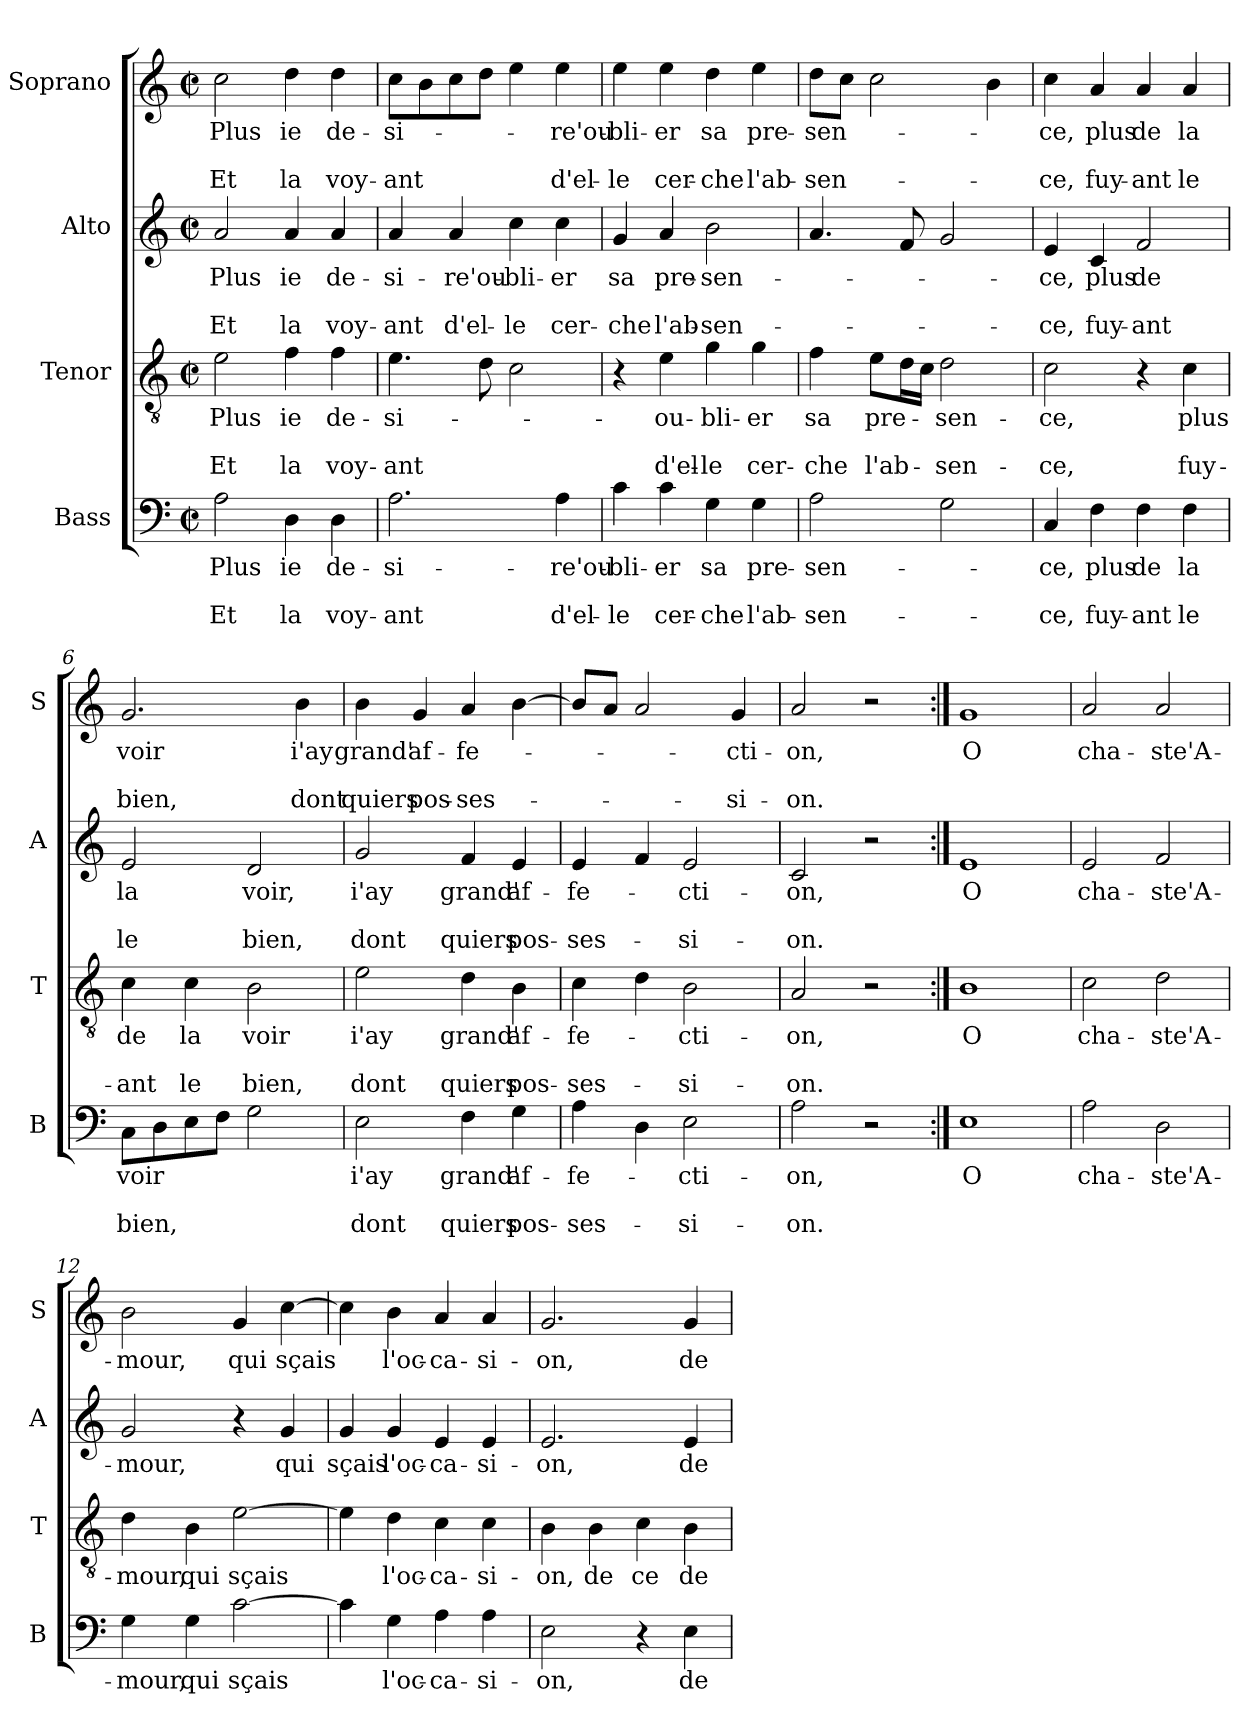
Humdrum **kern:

**kern	**text	**text	**text	**kern	**text	**text	**text	**kern	**text	**text	**text	**kern	**text	**text	**text
*part4	*part4	*part4	*part4	*part3	*part3	*part3	*part3	*part2	*part2	*part2	*part2	*part1	*part1	*part1	*part1
*staff4	*staff4	*staff4	*staff4	*staff3	*staff3	*staff3	*staff3	*staff2	*staff2	*staff2	*staff2	*staff1	*staff1	*staff1	*staff1
*I"Bass	*	*	*	*I"Tenor	*	*	*	*I"Alto	*	*	*	*I"Soprano	*	*	*
*I'B	*	*	*	*I'T	*	*	*	*I'A	*	*	*	*I'S	*	*	*
*clefF4	*	*	*	*clefGv2	*	*	*	*clefG2	*	*	*	*clefG2	*	*	*
*k[]	*	*	*	*k[]	*	*	*	*k[]	*	*	*	*k[]	*	*	*
*C:	*	*	*	*C:	*	*	*	*C:	*	*	*	*C:	*	*	*
*M2/2	*	*	*	*M2/2	*	*	*	*M2/2	*	*	*	*M2/2	*	*	*
*met(c|)	*	*	*	*met(c|)	*	*	*	*met(c|)	*	*	*	*met(c|)	*	*	*
=1	=1	=1	=1	=1	=1	=1	=1	=1	=1	=1	=1	=1	=1	=1	=1
!	!LO:LY:b	!	!LO:LY:b	!	!LO:LY:b	!	!LO:LY:b	!	!LO:LY:b	!	!LO:LY:b	!	!LO:LY:b	!	!LO:LY:b
2A\	Plus	.	Et	2e\	Plus	.	Et	2a/	Plus	.	Et	2cc\	Plus	.	Et
!	!LO:LY:b	!	!LO:LY:b	!	!LO:LY:b	!	!LO:LY:b	!	!LO:LY:b	!	!LO:LY:b	!	!LO:LY:b	!	!LO:LY:b
4D\	ie	.	la	4f\	ie	.	la	4a/	ie	.	la	4dd\	ie	.	la
!	!LO:LY:b	!	!LO:LY:b	!	!LO:LY:b	!	!LO:LY:b	!	!LO:LY:b	!	!LO:LY:b	!	!LO:LY:b	!	!LO:LY:b
4D\	de-	.	voy-	4f\	de-	.	voy-	4a/	de-	.	voy-	4dd\	de-	.	voy-
=2	=2	=2	=2	=2	=2	=2	=2	=2	=2	=2	=2	=2	=2	=2	=2
!	!LO:LY:b	!	!LO:LY:b	!	!LO:LY:b	!	!LO:LY:b	!	!LO:LY:b	!	!LO:LY:b	!	!LO:LY:b	!	!LO:LY:b
2.A\	-si-	.	-ant	4.e\	-si-	.	-ant	4a/	-si-	.	-ant	8cc\L	-si-	.	-ant
.	.	.	.	.	.	.	.	.	.	.	.	8b\	.	.	.
!	!	!	!	!	!	!	!	!	!LO:LY:b	!	!LO:LY:b	!	!	!	!
.	.	.	.	.	.	.	.	4a/	-re'ou-	.	d'el-	8cc\	.	.	.
.	.	.	.	8d\	.	.	.	.	.	.	.	8dd\J	.	.	.
!	!	!	!	!	!	!	!	!	!LO:LY:b	!	!LO:LY:b	!	!	!	!
.	.	.	.	2c\	.	.	.	4cc\	-bli-	.	-le	4ee\	.	.	.
!	!LO:LY:b	!	!LO:LY:b	!	!	!	!	!	!LO:LY:b	!	!LO:LY:b	!	!LO:LY:b	!	!LO:LY:b
4A\	-re'ou-	.	d'el-	.	.	.	.	4cc\	-er	.	cer-	4ee\	-re'ou-	.	d'el-
=3	=3	=3	=3	=3	=3	=3	=3	=3	=3	=3	=3	=3	=3	=3	=3
!	!LO:LY:b	!	!LO:LY:b	!	!	!	!	!	!LO:LY:b	!	!LO:LY:b	!	!LO:LY:b	!	!LO:LY:b
4c\	-bli-	.	-le	4r	.	.	.	4g/	sa	.	-che	4ee\	-bli-	.	-le
!	!LO:LY:b	!	!LO:LY:b	!	!LO:LY:b	!	!LO:LY:b	!	!LO:LY:b	!	!LO:LY:b	!	!LO:LY:b	!	!LO:LY:b
4c\	-er	.	cer-	4e\	ou-	.	d'el-	4a/	pre-	.	l'ab-	4ee\	-er	.	cer-
!	!LO:LY:b	!	!LO:LY:b	!	!LO:LY:b	!	!LO:LY:b	!	!LO:LY:b	!	!LO:LY:b	!	!LO:LY:b	!	!LO:LY:b
4G\	sa	.	-che	4g\	-bli-	.	-le	2b\	-sen-	.	-sen-	4dd\	sa	.	-che
!	!LO:LY:b	!	!LO:LY:b	!	!LO:LY:b	!	!LO:LY:b	!	!	!	!	!	!LO:LY:b	!	!LO:LY:b
4G\	pre-	.	l'ab-	4g\	-er	.	cer-	.	.	.	.	4ee\	pre-	.	l'ab-
=4	=4	=4	=4	=4	=4	=4	=4	=4	=4	=4	=4	=4	=4	=4	=4
!	!LO:LY:b	!	!LO:LY:b	!	!LO:LY:b	!	!LO:LY:b	!	!	!	!	!	!LO:LY:b	!	!LO:LY:b
2A\	-sen-	.	-sen-	4f\	sa	.	-che	4.a/	.	.	.	8dd\L	-sen-	.	-sen-
.	.	.	.	.	.	.	.	.	.	.	.	8cc\J	.	.	.
!	!	!	!	!	!LO:LY:b	!	!LO:LY:b	!	!	!	!	!	!	!	!
.	.	.	.	8e\L	pre-	.	l'ab-	.	.	.	.	2cc\	.	.	.
.	.	.	.	16d\L	.	.	.	8f/	.	.	.	.	.	.	.
.	.	.	.	16c\JJ	.	.	.	.	.	.	.	.	.	.	.
!	!	!	!	!	!LO:LY:b	!	!LO:LY:b	!	!	!	!	!	!	!	!
2G\	.	.	.	2d\	-sen-	.	-sen-	2g/	.	.	.	.	.	.	.
.	.	.	.	.	.	.	.	.	.	.	.	4b\	.	.	.
!!LO:LB:g=z
=5	=5	=5	=5	=5	=5	=5	=5	=5	=5	=5	=5	=5	=5	=5	=5
!	!LO:LY:b	!	!LO:LY:b	!	!LO:LY:b	!	!LO:LY:b	!	!LO:LY:b	!	!LO:LY:b	!	!LO:LY:b	!	!LO:LY:b
4C/	-ce,	.	-ce,	2c\	-ce,	.	-ce,	4e/	-ce,	.	-ce,	4cc\	-ce,	.	-ce,
!	!LO:LY:b	!	!LO:LY:b	!	!	!	!	!	!LO:LY:b	!	!LO:LY:b	!	!LO:LY:b	!	!LO:LY:b
4F\	plus	.	fuy-	.	.	.	.	4c/	plus	.	fuy-	4a/	plus	.	fuy-
!	!LO:LY:b	!	!LO:LY:b	!	!	!	!	!	!LO:LY:b	!	!LO:LY:b	!	!LO:LY:b	!	!LO:LY:b
4F\	de	.	-ant	4r	.	.	.	2f/	de	.	-ant	4a/	de	.	-ant
!	!LO:LY:b	!	!LO:LY:b	!	!LO:LY:b	!	!LO:LY:b	!	!	!	!	!	!LO:LY:b	!	!LO:LY:b
4F\	la	.	le	4c\	plus	.	fuy-	.	.	.	.	4a/	la	.	le
=6	=6	=6	=6	=6	=6	=6	=6	=6	=6	=6	=6	=6	=6	=6	=6
!	!LO:LY:b	!	!LO:LY:b	!	!LO:LY:b	!	!LO:LY:b	!	!LO:LY:b	!	!LO:LY:b	!	!LO:LY:b	!	!LO:LY:b
8C\L	voir	.	bien,	4c\	de	.	-ant	2e/	la	.	le	2.g/	voir	.	bien,
8D\	.	.	.	.	.	.	.	.	.	.	.	.	.	.	.
!	!	!	!	!	!LO:LY:b	!	!LO:LY:b	!	!	!	!	!	!	!	!
8E\	.	.	.	4c\	la	.	le	.	.	.	.	.	.	.	.
8F\J	.	.	.	.	.	.	.	.	.	.	.	.	.	.	.
!	!	!	!	!	!LO:LY:b	!	!LO:LY:b	!	!LO:LY:b	!	!LO:LY:b	!	!	!	!
2G\	.	.	.	2B\	voir	.	bien,	2d/	voir,	.	bien,	.	.	.	.
!	!	!	!	!	!	!	!	!	!	!	!	!	!LO:LY:b	!	!LO:LY:b
.	.	.	.	.	.	.	.	.	.	.	.	4b\	i'ay	.	dont
=7	=7	=7	=7	=7	=7	=7	=7	=7	=7	=7	=7	=7	=7	=7	=7
!	!LO:LY:b	!	!LO:LY:b	!	!LO:LY:b	!	!LO:LY:b	!	!LO:LY:b	!	!LO:LY:b	!	!LO:LY:b	!	!LO:LY:b
2E\	i'ay	.	dont	2e\	i'ay	.	dont	2g/	i'ay	.	dont	4b\	grand'	.	quiers
!	!	!	!	!	!	!	!	!	!	!	!	!	!LO:LY:b	!	!LO:LY:b
.	.	.	.	.	.	.	.	.	.	.	.	4g/	af-	.	pos-
!	!LO:LY:b	!	!LO:LY:b	!	!LO:LY:b	!	!LO:LY:b	!	!LO:LY:b	!	!LO:LY:b	!	!LO:LY:b	!	!LO:LY:b
4F\	grand'	.	quiers	4d\	grand'	.	quiers	4f/	grand'	.	quiers	4a/	-fe-	.	-ses-
!	!LO:LY:b	!	!LO:LY:b	!	!LO:LY:b	!	!LO:LY:b	!	!LO:LY:b	!	!LO:LY:b	!	!	!	!
4G\	af-	.	pos-	4B\	af-	.	pos-	4e/	af-	.	pos-	[4b\	.	.	.
=8	=8	=8	=8	=8	=8	=8	=8	=8	=8	=8	=8	=8	=8	=8	=8
!	!LO:LY:b	!	!LO:LY:b	!	!LO:LY:b	!	!LO:LY:b	!	!LO:LY:b	!	!LO:LY:b	!	!	!	!
4A\	-fe-	.	-ses-	4c\	-fe-	.	-ses-	4e/	-fe-	.	-ses-	8b/L]	.	.	.
.	.	.	.	.	.	.	.	.	.	.	.	8a/J	.	.	.
4D\	.	.	.	4d\	.	.	.	4f/	.	.	.	2a/	.	.	.
!	!LO:LY:b	!	!LO:LY:b	!	!LO:LY:b	!	!LO:LY:b	!	!LO:LY:b	!	!LO:LY:b	!	!	!	!
2E\	-cti-	.	-si-	2B\	-cti-	.	-si-	2e/	-cti-	.	-si-	.	.	.	.
!	!	!	!	!	!	!	!	!	!	!	!	!	!LO:LY:b	!	!LO:LY:b
.	.	.	.	.	.	.	.	.	.	.	.	4g/	-cti-	.	-si-
=9	=9	=9	=9	=9	=9	=9	=9	=9	=9	=9	=9	=9	=9	=9	=9
!	!LO:LY:b	!	!LO:LY:b	!	!LO:LY:b	!	!LO:LY:b	!	!LO:LY:b	!	!LO:LY:b	!	!LO:LY:b	!	!LO:LY:b
2A\	-on,	.	-on.	2A/	-on,	.	-on.	2c/	-on,	.	-on.	2a/	-on,	.	-on.
2r	.	.	.	2r	.	.	.	2r	.	.	.	2r	.	.	.
!!LO:PB:g=z
=10:|!	=10:|!	=10:|!	=10:|!	=10:|!	=10:|!	=10:|!	=10:|!	=10:|!	=10:|!	=10:|!	=10:|!	=10:|!	=10:|!	=10:|!	=10:|!
!	!LO:LY:b	!	!	!	!LO:LY:b	!	!	!	!LO:LY:b	!	!	!	!LO:LY:b	!	!
1E	O	.	.	1B	O	.	.	1e	O	.	.	1g	O	.	.
=11	=11	=11	=11	=11	=11	=11	=11	=11	=11	=11	=11	=11	=11	=11	=11
!	!LO:LY:b	!	!	!	!LO:LY:b	!	!	!	!LO:LY:b	!	!	!	!LO:LY:b	!	!
2A\	cha-	.	.	2c\	cha-	.	.	2e/	cha-	.	.	2a/	cha-	.	.
!	!LO:LY:b	!	!	!	!LO:LY:b	!	!	!	!LO:LY:b	!	!	!	!LO:LY:b	!	!
2D\	-ste'A-	.	.	2d\	-ste'A-	.	.	2f/	-ste'A-	.	.	2a/	-ste'A-	.	.
=12	=12	=12	=12	=12	=12	=12	=12	=12	=12	=12	=12	=12	=12	=12	=12
!	!LO:LY:b	!	!	!	!LO:LY:b	!	!	!	!LO:LY:b	!	!	!	!LO:LY:b	!	!
4G\	-mour,	.	.	4d\	-mour,	.	.	2g/	-mour,	.	.	2b\	-mour,	.	.
!	!LO:LY:b	!	!	!	!LO:LY:b	!	!	!	!	!	!	!	!	!	!
4G\	qui	.	.	4B\	qui	.	.	.	.	.	.	.	.	.	.
!	!LO:LY:b	!	!	!	!LO:LY:b	!	!	!	!	!	!	!	!LO:LY:b	!	!
[2c\	sçais	.	.	[2e\	sçais	.	.	4r	.	.	.	4g/	qui	.	.
!	!	!	!	!	!	!	!	!	!LO:LY:b	!	!	!	!LO:LY:b	!	!
.	.	.	.	.	.	.	.	4g/	qui	.	.	[4cc\	sçais	.	.
=13	=13	=13	=13	=13	=13	=13	=13	=13	=13	=13	=13	=13	=13	=13	=13
!	!	!	!	!	!	!	!	!	!LO:LY:b	!	!	!	!	!	!
4c\]	.	.	.	4e\]	.	.	.	4g/	sçais	.	.	4cc\]	.	.	.
!	!LO:LY:b	!	!	!	!LO:LY:b	!	!	!	!LO:LY:b	!	!	!	!LO:LY:b	!	!
4G\	l'oc-	.	.	4d\	l'oc-	.	.	4g/	l'oc-	.	.	4b\	l'oc-	.	.
!	!LO:LY:b	!	!	!	!LO:LY:b	!	!	!	!LO:LY:b	!	!	!	!LO:LY:b	!	!
4A\	-ca-	.	.	4c\	-ca-	.	.	4e/	-ca-	.	.	4a/	-ca-	.	.
!	!LO:LY:b	!	!	!	!LO:LY:b	!	!	!	!LO:LY:b	!	!	!	!LO:LY:b	!	!
4A\	-si-	.	.	4c\	-si-	.	.	4e/	-si-	.	.	4a/	-si-	.	.
=14	=14	=14	=14	=14	=14	=14	=14	=14	=14	=14	=14	=14	=14	=14	=14
!	!LO:LY:b	!	!	!	!LO:LY:b	!	!	!	!LO:LY:b	!	!	!	!LO:LY:b	!	!
2E\	-on,	.	.	4B\	-on,	.	.	2.e/	-on,	.	.	2.g/	-on,	.	.
!	!	!	!	!	!LO:LY:b	!	!	!	!	!	!	!	!	!	!
.	.	.	.	4B\	de	.	.	.	.	.	.	.	.	.	.
!	!	!	!	!	!LO:LY:b	!	!	!	!	!	!	!	!	!	!
4r	.	.	.	4c\	ce	.	.	.	.	.	.	.	.	.	.
!	!LO:LY:b	!	!	!	!LO:LY:b	!	!	!	!LO:LY:b	!	!	!	!LO:LY:b	!	!
4E\	de	.	.	4B\	de-	.	.	4e/	de	.	.	4g/	de	.	.
=	=	=	=	=	=	=	=	=	=	=	=	=	=	=	=
*-	*-	*-	*-	*-	*-	*-	*-	*-	*-	*-	*-	*-	*-	*-	*-
